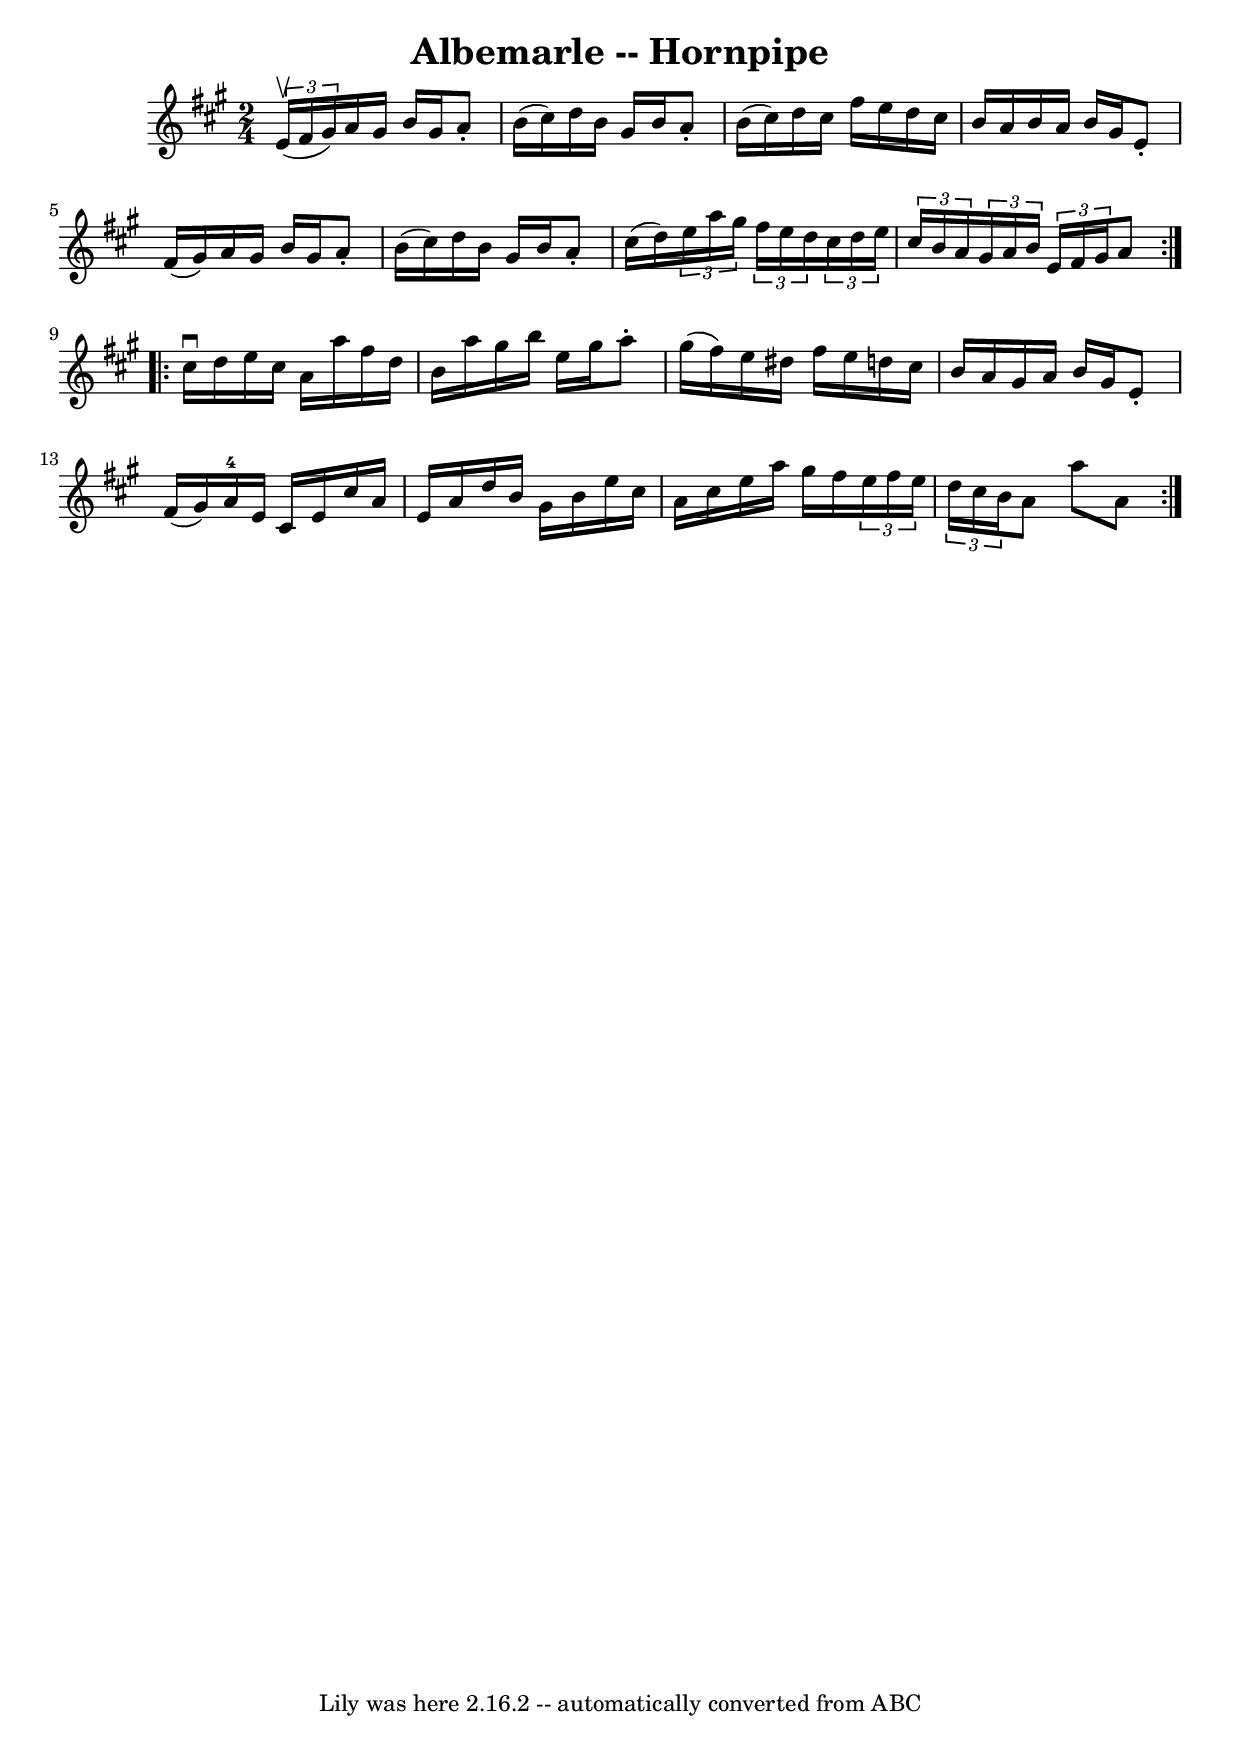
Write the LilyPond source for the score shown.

\version "2.16.2"
\include "Mammoth.ily"
\header {
  %% book = "Cole's 1000 Fiddle Tunes"
  crossRefNumber = "1"
  footnotes = ""
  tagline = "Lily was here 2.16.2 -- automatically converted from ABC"
  title = "Albemarle -- Hornpipe"

}
voicedefault =  {



  \repeat volta 2 {

    \time 2/4 
    \key a \major
    \times 2/3 { e'16 (^\upbow fis'16 gis'16) 
	       } 
    |
    a'16 gis'16 b'16 gis'16 a'8-. b'16 (cis''16) 
    |
    d''16 b'16 gis'16 b'16 a'8-. b'16 (cis''16) 
    |
    d''16 cis''16 fis''16 e''16 d''16 cis''16 b'16   
    a'16  |
    b'16 a'16 b'16 gis'16 e'8-. fis'16 (gis'16) |
    a'16 gis'16 b'16 gis'16 a'8-. b'16 (cis''16) |
    d''16 b'16 gis'16 b'16 a'8-. cis''16 (d''16) 
    |
    \times 2/3 { e''16 a''16 gis''16  
	       }   \times 2/3 {   
		 fis''16 e''16 d''16  
	       }   \times 2/3 { cis''16 d''16 e''16  
			      }   
    \times 2/3 { cis''16 b'16 a'16  
	       } |
    \times 2/3 { gis'16    
		 a'16 b'16  
	       }   \times 2/3 { e'16 fis'16 gis'16  
			      } a'8  
  }     

  \repeat volta 2 {
    cis''16^\downbow d''16  |
    e''16 cis''16    
    a'16 a''16 fis''16 d''16 b'16 a''16  |
    gis''16 b''16 
    e''16 gis''16 a''8-. gis''16 (fis''16) |
    e''16    
    dis''16 fis''16 e''16 d''!16 cis''16 b'16 a'16  |
    
    gis'16 a'16 b'16 gis'16 e'8-. fis'16 (gis'16) |
    
    a'16-4 e'16 cis'16 e'16 cis''16 a'16 e'16 a'16  |
    
    d''16 b'16 gis'16 b'16 e''16 cis''16 a'16 cis''16  
    |
    e''16 a''16 gis''16 fis''16    \times 2/3 { e''16    
						fis''16 e''16  
					      }   \times 2/3 { d''16 cis''16 b'16  
							     } |
    a'8 
    a''8 a'8  
  }   

}

\score{
  <<

    \context Staff="default"
    {
      \voicedefault 
      
    }

  >>
  \layout {
    
  }
  \midi {
  }

}
